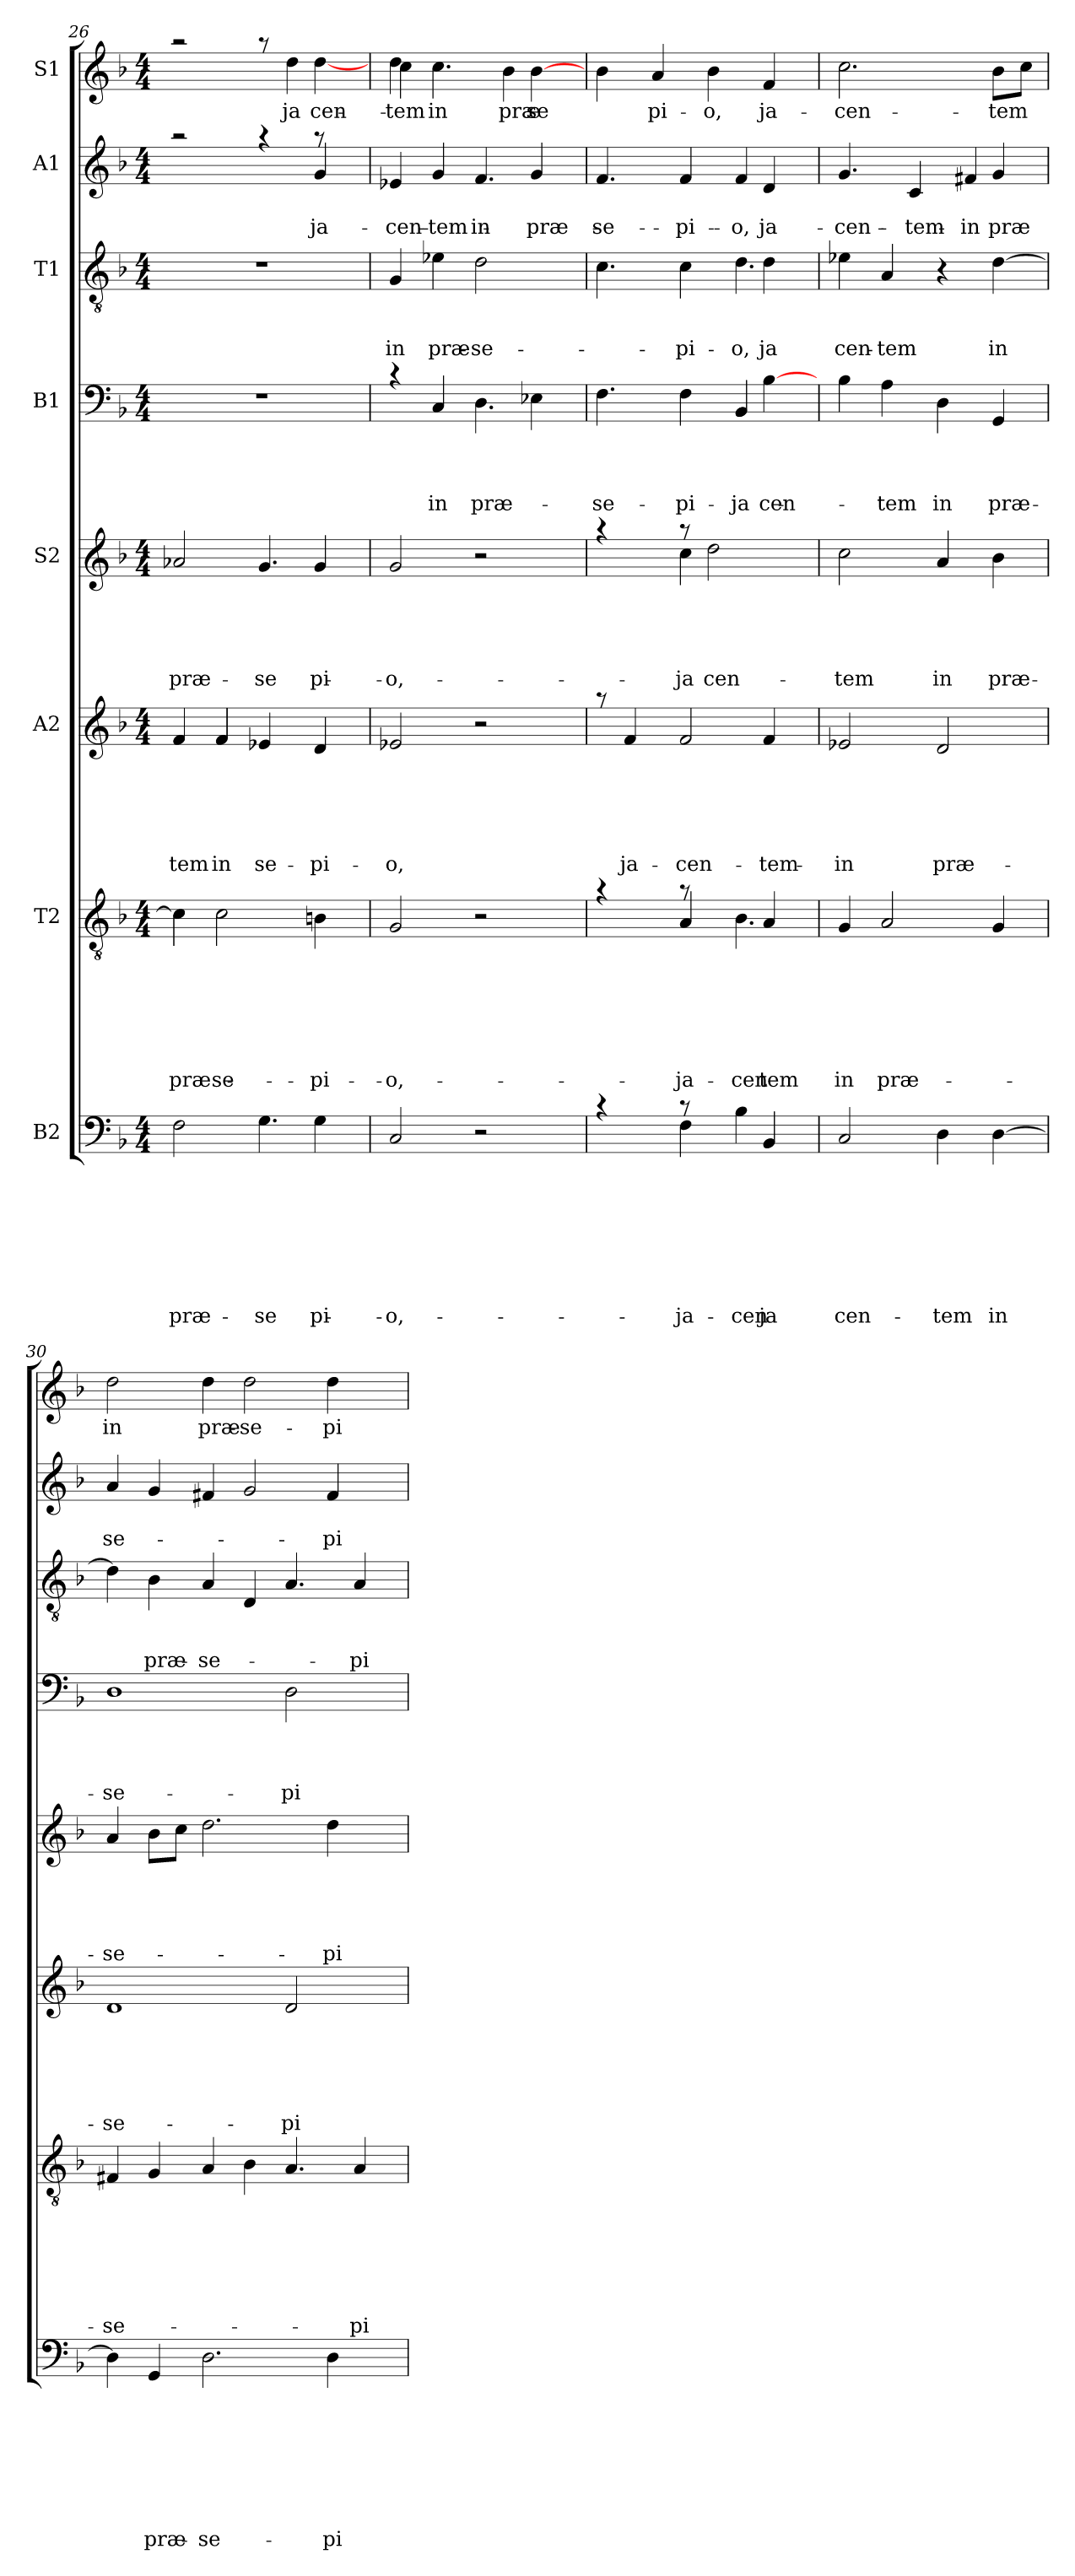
**kern	**text	**text	**text	**text	**text	**text	**text	**text	**kern	**text	**text	**text	**text	**text	**text	**text	**kern	**text	**text	**text	**text	**text	**text	**kern	**text	**text	**text	**text	**text	**kern	**text	**text	**text	**text	**kern	**text	**text	**text	**kern	**text	**text	**kern	**text
*part8	*part8	*part8	*part8	*part8	*part8	*part8	*part8	*part8	*part7	*part7	*part7	*part7	*part7	*part7	*part7	*part7	*part6	*part6	*part6	*part6	*part6	*part6	*part6	*part5	*part5	*part5	*part5	*part5	*part5	*part4	*part4	*part4	*part4	*part4	*part3	*part3	*part3	*part3	*part2	*part2	*part2	*part1	*part1
*staff8	*staff8	*staff8	*staff8	*staff8	*staff8	*staff8	*staff8	*staff8	*staff7	*staff7	*staff7	*staff7	*staff7	*staff7	*staff7	*staff7	*staff6	*staff6	*staff6	*staff6	*staff6	*staff6	*staff6	*staff5	*staff5	*staff5	*staff5	*staff5	*staff5	*staff4	*staff4	*staff4	*staff4	*staff4	*staff3	*staff3	*staff3	*staff3	*staff2	*staff2	*staff2	*staff1	*staff1
*I"B2	*	*	*	*	*	*	*	*	*I"T2	*	*	*	*	*	*	*	*I"A2	*	*	*	*	*	*	*I"S2	*	*	*	*	*	*I"B1	*	*	*	*	*I"T1	*	*	*	*I"A1	*	*	*I"S1	*
*clefF4	*	*	*	*	*	*	*	*	*clefGv2	*	*	*	*	*	*	*	*clefG2	*	*	*	*	*	*	*clefG2	*	*	*	*	*	*clefF4	*	*	*	*	*clefGv2	*	*	*	*clefG2	*	*	*clefG2	*
*k[b-]	*	*	*	*	*	*	*	*	*k[b-]	*	*	*	*	*	*	*	*k[b-]	*	*	*	*	*	*	*k[b-]	*	*	*	*	*	*k[b-]	*	*	*	*	*k[b-]	*	*	*	*k[b-]	*	*	*k[b-]	*
*F:	*	*	*	*	*	*	*	*	*F:	*	*	*	*	*	*	*	*F:	*	*	*	*	*	*	*F:	*	*	*	*	*	*F:	*	*	*	*	*F:	*	*	*	*F:	*	*	*F:	*
*M4/4	*	*	*	*	*	*	*	*	*M4/4	*	*	*	*	*	*	*	*M4/4	*	*	*	*	*	*	*M4/4	*	*	*	*	*	*M4/4	*	*	*	*	*M4/4	*	*	*	*M4/4	*	*	*M4/4	*
=26	=26	=26	=26	=26	=26	=26	=26	=26	=26	=26	=26	=26	=26	=26	=26	=26	=26	=26	=26	=26	=26	=26	=26	=26	=26	=26	=26	=26	=26	=26	=26	=26	=26	=26	=26	=26	=26	=26	=26	=26	=26	=26	=26
!	!	!	!	!	!	!	!	!LO:LY:b	!	!	!	!	!	!	!	!LO:LY:b	!	!	!	!	!	!	!LO:LY:b	!	!	!	!	!	!	!	!	!	!	!	!	!	!	!	!	!	!	!	!
*^	*	*	*	*	*	*	*	*	*^	*	*	*	*	*	*	*	*^	*	*	*	*	*	*	*	*	*	*	*	*	*	*	*	*	*	*	*	*	*	*	*	*	*	*
!	!	!	!	!	!	!	!	!	!	!	!	!	!	!	!	!	!	!	!	!	!	!	!	!	!	!LO:LY:b	!	!	!	!	!	!LO:LY:b	!	!	!	!	!	!	!	!	!	!	!	!	!	!
*	*	*	*	*	*	*	*	*	*	*	*	*	*	*	*	*	*	*	*	*	*	*	*	*	*	*	*^	*	*	*	*	*	*	*	*	*	*	*	*	*	*	*^	*	*	*^	*
2F\	2.ryy	.	.	.	.	.	.	.	præ-	4c\]	4c\	.	.	.	.	.	.	præ-	4f/	4f/	.	.	.	.	.	-tem	2a-X/	2.ryy	.	.	.	.	præ-	1r	.	.	.	.	1r	.	.	.	2raa	2.ryy	.	.	2raa	2.ryy	.
!	!	!	!	!	!	!	!	!	!	!	!	!	!	!	!	!	!	!LO:LY:b	!	!	!	!	!	!	!	!LO:LY:b	!	!	!	!	!	!	!	!	!	!	!	!	!	!	!	!	!	!	!	!	!	!	!
!	!	!	!	!	!	!	!	!	!	!	!	!	!	!	!	!	!	!	!	!	!	!	!	!	!	!LO:LY:b	!	!	!	!	!	!	!	!	!	!	!	!	!	!	!	!	!	!	!	!	!	!	!
.	.	.	.	.	.	.	.	.	.	2.ryy	2c\	.	.	.	.	.	.	-se-	4f/	4f/	.	.	.	.	.	in	.	.	.	.	.	.	.	.	.	.	.	.	.	.	.	.	.	.	.	.	.	.	.
!	!	!	!	!	!	!	!	!	!LO:LY:b	!	!	!	!	!	!	!	!	!	!	!	!	!	!	!	!	!LO:LY:b	!	!	!	!	!	!	!LO:LY:b	!	!	!	!	!	!	!	!	!	!	!	!	!	!	!	!
4.G\	.	.	.	.	.	.	.	.	-se-	.	.	.	.	.	.	.	.	.	4e-X/	2ryy	.	.	.	.	.	-se-	4.g/	.	.	.	.	.	-se-	.	.	.	.	.	.	.	.	.	4raa	.	.	.	8raa	.	.
!	!	!	!	!	!	!	!	!	!	!	!	!	!	!	!	!	!	!	!	!	!	!	!	!	!	!	!	!	!	!	!	!	!	!	!	!	!	!	!	!	!	!	!	!	!	!	!	!	!LO:LY:b
.	.	.	.	.	.	.	.	.	.	.	.	.	.	.	.	.	.	.	.	.	.	.	.	.	.	.	.	.	.	.	.	.	.	.	.	.	.	.	.	.	.	.	.	.	.	.	4dd\	.	ja-
!	!	!	!	!	!	!	!	!	!LO:LY:b	!	!	!	!	!	!	!	!	!LO:LY:b	!	!	!	!	!	!	!	!LO:LY:b	!	!	!	!	!	!	!LO:LY:b	!	!	!	!	!	!	!	!	!	!	!	!	!LO:LY:b	!	!	!LO:LY:b
.	4G\	.	.	.	.	.	.	.	-pi-	.	4Bn\	.	.	.	.	.	.	-pi-	4d/	.	.	.	.	.	.	-pi-	.	4g/	.	.	.	.	-pi-	.	.	.	.	.	.	.	.	.	8raa	4g/	.	ja-	.	[<4dd\	-cen-
8ryy	.	.	.	.	.	.	.	.	.	.	.	.	.	.	.	.	.	.	.	.	.	.	.	.	.	.	8ryy	.	.	.	.	.	.	.	.	.	.	.	.	.	.	.	8ryy	.	.	.	8ryy	.	.
*v	*v	*	*	*	*	*	*	*	*	*	*	*	*	*	*	*	*	*	*v	*v	*	*	*	*	*	*	*v	*v	*	*	*	*	*	*	*	*	*	*	*	*	*	*	*	*	*	*	*v	*v	*
*	*	*	*	*	*	*	*	*	*v	*v	*	*	*	*	*	*	*	*	*	*	*	*	*	*	*	*	*	*	*	*	*	*	*	*	*	*	*	*	*	*	*	*	*	*	*
!!LO:LB:g=z
=27!	=27!	=27!	=27!	=27!	=27!	=27!	=27!	=27!	=27!	=27!	=27!	=27!	=27!	=27!	=27!	=27!	=27!	=27!	=27!	=27!	=27!	=27!	=27!	=27!	=27!	=27!	=27!	=27!	=27!	=27!	=27!	=27!	=27!	=27!	=27!	=27!	=27!	=27!	=27!	=27!	=27!	=27!	=27!	=27!
!	!	!	!	!	!	!	!	!LO:LY:b	!	!	!	!	!	!	!	!LO:LY:b	!	!	!	!	!	!	!LO:LY:b	!	!	!	!	!	!LO:LY:b	!	!	!	!	!	!	!	!	!LO:LY:b	!	!	!	!LO:LY:b	!	!LO:LY:b
*	*	*	*	*	*	*	*	*	*	*	*	*	*	*	*	*	*	*	*	*	*	*	*	*	*	*	*	*	*	*^	*	*	*	*	*	*	*	*	*	*	*	*	*^	*
*	*	*	*	*	*	*	*	*	*	*	*	*	*	*	*	*	*	*	*	*	*	*	*	*	*	*	*	*	*	*	*	*	*	*	*	*	*	*	*	*	*	*	*	*	*^	*
2C/	.	.	.	.	.	.	.	-o,	2G/	.	.	.	.	.	.	-o,	2e-X/	.	.	.	.	.	o,	2g/	.	.	.	.	-o,	4rc	2.ryy	.	.	.	.	4G/	.	.	in	4e-X/	2.ryy	.	-cen-	4dd\	4cc\	2.ryy	-tem
!	!	!	!	!	!	!	!	!	!	!	!	!	!	!	!	!	!	!	!	!	!	!	!	!	!	!	!	!	!	!	!	!	!	!	!LO:LY:b	!	!	!	!LO:LY:b	!	!	!	!LO:LY:b	!	!	!	!LO:LY:b
.	.	.	.	.	.	.	.	.	.	.	.	.	.	.	.	.	.	.	.	.	.	.	.	.	.	.	.	.	.	4C/	.	.	.	.	in	4e-X\	.	.	præ-	4g/	.	.	-tem	2.ryy	4.cc\	.	in
!	!	!	!	!	!	!	!	!	!	!	!	!	!	!	!	!	!	!	!	!	!	!	!	!	!	!	!	!	!	!	!	!	!	!	!LO:LY:b	!	!	!	!LO:LY:b	!	!	!	!LO:LY:b	!	!	!	!
2r	.	.	.	.	.	.	.	.	2r	.	.	.	.	.	.	.	2r	.	.	.	.	.	.	2r	.	.	.	.	.	4.D\	.	.	.	.	præ-	2d\	.	.	-se-	4.f/	.	.	in	.	.	.	.
!	!	!	!	!	!	!	!	!	!	!	!	!	!	!	!	!	!	!	!	!	!	!	!	!	!	!	!	!	!	!	!	!	!	!	!	!	!	!	!	!	!	!	!	!	!	!	!LO:LY:b
.	.	.	.	.	.	.	.	.	.	.	.	.	.	.	.	.	.	.	.	.	.	.	.	.	.	.	.	.	.	.	.	.	.	.	.	.	.	.	.	.	.	.	.	.	4b-\	.	præ-
!	!	!	!	!	!	!	!	!	!	!	!	!	!	!	!	!	!	!	!	!	!	!	!	!	!	!	!	!	!	!	!	!	!	!	!	!	!	!	!	!	!	!	!LO:LY:b	!	!	!	!LO:LY:b
.	.	.	.	.	.	.	.	.	.	.	.	.	.	.	.	.	.	.	.	.	.	.	.	.	.	.	.	.	.	.	4E-X\	.	.	.	.	.	.	.	.	.	4g/	.	præ-	.	.	[>4b-\	-se-
.	.	.	.	.	.	.	.	.	.	.	.	.	.	.	.	.	.	.	.	.	.	.	.	.	.	.	.	.	.	8ryy	.	.	.	.	.	.	.	.	.	8ryy	.	.	.	.	8ryy	.	.
*	*	*	*	*	*	*	*	*	*	*	*	*	*	*	*	*	*	*	*	*	*	*	*	*	*	*	*	*	*	*v	*v	*	*	*	*	*	*	*	*	*	*	*	*	*	*v	*v	*
=28!	=28!	=28!	=28!	=28!	=28!	=28!	=28!	=28!	=28!	=28!	=28!	=28!	=28!	=28!	=28!	=28!	=28!	=28!	=28!	=28!	=28!	=28!	=28!	=28!	=28!	=28!	=28!	=28!	=28!	=28!	=28!	=28!	=28!	=28!	=28!	=28!	=28!	=28!	=28!	=28!	=28!	=28!	=28!	=28!	=28!
*^	*	*	*	*	*	*	*	*	*^	*	*	*	*	*	*	*	*^	*	*	*	*	*	*	*^	*	*	*	*	*	*	*	*	*	*	*	*	*	*	*	*	*	*	*	*	*
*	*^	*	*	*	*	*	*	*	*	*	*^	*	*	*	*	*	*	*	*	*	*	*	*	*	*	*	*	*	*	*	*	*	*	*	*	*	*	*	*	*	*	*	*	*	*	*	*	*	*
*	*	*^	*	*	*	*	*	*	*	*	*	*	*	*	*	*	*	*	*	*	*	*	*	*	*	*	*	*	*	*	*	*	*	*	*	*	*	*	*	*	*	*	*	*	*	*	*	*	*	*	*
!	!	!	!	!	!	!	!	!	!	!	!	!	!	!	!	!	!	!	!	!	!	!	!	!	!	!	!	!	!	!	!	!	!	!	!	!	!	!	!	!	!LO:LY:b	!	!	!	!	!	!	!	!LO:LY:b	!	!	!
*	*	*	*	*	*	*	*	*	*	*	*	*	*	*	*	*	*	*	*	*	*	*	*	*	*	*	*	*	*	*	*	*	*	*	*	*	*^	*	*	*	*	*^	*	*	*	*	*	*	*	*	*	*
*	*	*	*	*	*	*	*	*	*	*	*	*	*	*	*	*	*	*	*	*	*	*	*	*	*	*	*	*	*	*	*	*	*	*	*	*	*	*^	*	*	*	*	*	*	*	*	*	*	*	*	*	*v	*v	*
4rc	4.ryy	2.ryy	2.ryy	.	.	.	.	.	.	.	.	4ra	4.ryy	2.ryy	.	.	.	.	.	.	.	8raa	2.ryy	.	.	.	.	.	.	4raa	4.ryy	.	.	.	.	.	4.F\	2ryy	2.ryy	.	.	.	-se-	4.c\	2.ryy	.	.	.	4.f/	2.ryy	.	-se-	4b-\	.
!	!	!	!	!	!	!	!	!	!	!	!	!	!	!	!	!	!	!	!	!	!	!	!	!	!	!	!	!	!LO:LY:b	!	!	!	!	!	!	!	!	!	!	!	!	!	!	!	!	!	!	!	!	!	!	!	!	!
.	.	.	.	.	.	.	.	.	.	.	.	.	.	.	.	.	.	.	.	.	.	4f/	.	.	.	.	.	.	ja-	.	.	.	.	.	.	.	.	.	.	.	.	.	.	.	.	.	.	.	.	.	.	.	.	.
!	!	!	!	!	!	!	!	!	!	!	!	!	!	!	!	!	!	!	!	!	!	!	!	!	!	!	!	!	!	!	!	!	!	!	!	!	!	!	!	!	!	!	!	!	!	!	!	!	!	!	!	!	!	!LO:LY:b
8ryy	.	.	.	.	.	.	.	.	.	.	.	8ryy	.	.	.	.	.	.	.	.	.	.	.	.	.	.	.	.	.	8ryy	.	.	.	.	.	.	.	.	.	.	.	.	.	.	.	.	.	.	.	.	.	.	4a/	-pi-
!	!	!	!	!	!	!	!	!	!	!	!LO:LY:b	!	!	!	!	!	!	!	!	!	!LO:LY:b	!	!	!	!	!	!	!	!LO:LY:b	!	!	!	!	!	!	!LO:LY:b	!	!	!	!	!	!	!LO:LY:b	!	!	!	!	!LO:LY:b	!	!	!	!LO:LY:b	!	!
8rc	4F\	.	.	.	.	.	.	.	.	.	ja-	8ra	4A/	.	.	.	.	.	.	.	ja-	2f/	.	.	.	.	.	.	-cen-	8raa	4cc\	.	.	.	.	-ja-	4F\	.	.	.	.	.	-pi-	4c\	.	.	.	-pi-	4f/	.	.	-pi-	.	.
!	!	!	!	!	!	!	!	!	!	!	!	!	!	!	!	!	!	!	!	!	!	!	!	!	!	!	!	!	!	!	!	!	!	!	!	!LO:LY:b	!	!	!	!	!	!	!	!	!	!	!	!	!	!	!	!	!	!LO:LY:b
2ryy	.	.	.	.	.	.	.	.	.	.	.	2ryy	.	.	.	.	.	.	.	.	.	.	.	.	.	.	.	.	.	2dd\	.	.	.	.	.	cen-	.	8ryy	.	.	.	.	.	.	.	.	.	.	.	.	.	.	4b-\	-o,
!	!	!	!	!	!	!	!	!	!	!	!LO:LY:b	!	!	!	!	!	!	!	!	!	!LO:LY:b	!	!	!	!	!	!	!	!	!	!	!	!	!	!	!	!	!	!	!	!	!	!LO:LY:b	!	!	!	!	!	!	!	!	!	!	!
!	!	!	!	!	!	!	!	!	!	!	!	!	!	!	!	!	!	!	!	!	!	!	!	!	!	!	!	!	!	!	!	!	!	!	!	!	!	!	!	!	!	!	!LO:LY:b	!	!	!	!	!LO:LY:b	!	!	!	!LO:LY:b	!	!
.	4B-\	.	.	.	.	.	.	.	.	.	-cen-	.	4.B-\	.	.	.	.	.	.	.	-cen-	.	.	.	.	.	.	.	.	.	4.ryy	.	.	.	.	.	4BB-/	4BB-/	.	.	.	.	ja-	4.d\	.	.	.	-o,	4f/	.	.	-o,	.	.
!	!	!	!	!	!	!	!	!	!	!	!LO:LY:b	!	!	!	!	!	!	!	!	!	!	!	!	!	!	!	!	!	!	!	!	!	!	!	!	!	!	!	!	!	!	!	!	!	!	!	!	!	!	!	!	!	!	!
!	!	!	!	!	!	!	!	!	!	!	!LO:LY:b	!	!	!	!	!	!	!	!	!	!LO:LY:b	!	!	!	!	!	!	!	!LO:LY:b	!	!	!	!	!	!	!	!	!	!	!	!	!	!LO:LY:b	!	!	!	!	!LO:LY:b	!	!	!	!LO:LY:b	!	!LO:LY:b
.	.	4BB-/	4BB-/	.	.	.	.	.	.	.	ja-	.	.	4A/	.	.	.	.	.	.	-tem	.	4f/	.	.	.	.	.	-tem	.	.	.	.	.	.	.	.	.	[>4B-\	.	.	.	-cen-	.	4d\	.	.	ja-	.	4d/	.	ja-	4f/	ja-
.	8ryy	.	.	.	.	.	.	.	.	.	.	.	.	.	.	.	.	.	.	.	.	8ryy	.	.	.	.	.	.	.	.	.	.	.	.	.	.	8ryy	8ryy	.	.	.	.	.	.	.	.	.	.	8ryy	.	.	.	.	.
*	*v	*v	*v	*	*	*	*	*	*	*	*	*	*	*	*	*	*	*	*	*	*	*v	*v	*	*	*	*	*	*	*v	*v	*	*	*	*	*	*	*v	*v	*	*	*	*	*v	*v	*	*	*	*	*	*	*	*	*
*	*	*	*	*	*	*	*	*	*	*v	*v	*v	*	*	*	*	*	*	*	*	*	*	*	*	*	*	*	*	*	*	*	*	*	*	*	*	*	*	*	*	*	*	*	*	*	*	*	*
=29!	=29!	=29!	=29!	=29!	=29!	=29!	=29!	=29!	=29!	=29!	=29!	=29!	=29!	=29!	=29!	=29!	=29!	=29!	=29!	=29!	=29!	=29!	=29!	=29!	=29!	=29!	=29!	=29!	=29!	=29!	=29!	=29!	=29!	=29!	=29!	=29!	=29!	=29!	=29!	=29!	=29!	=29!	=29!	=29!	=29!	=29!
!	!	!	!	!	!	!	!	!	!LO:LY:b	!	!	!	!	!	!	!	!LO:LY:b	!	!	!	!	!	!	!LO:LY:b	!	!	!	!	!	!LO:LY:b	!	!	!	!	!	!	!	!	!	!LO:LY:b	!	!	!	!LO:LY:b	!	!LO:LY:b
*v	*v	*	*	*	*	*	*	*	*	*	*	*	*	*	*	*	*	*	*	*	*	*	*	*	*	*	*	*	*	*	*v	*v	*	*	*	*	*	*	*	*	*	*	*	*	*	*
2C/	.	.	.	.	.	.	.	-cen-	4G/	.	.	.	.	.	.	in	2e-X/	.	.	.	.	.	in	2cc\	.	.	.	.	-tem	4B-\	.	.	.	.	4e-X\	.	.	-cen-	4.g/	2.ryy	.	-cen-	2.cc\	-cen-
!	!	!	!	!	!	!	!	!	!	!	!	!	!	!	!	!LO:LY:b	!	!	!	!	!	!	!	!	!	!	!	!	!	!	!	!	!	!LO:LY:b	!	!	!	!LO:LY:b	!	!	!	!	!	!
.	.	.	.	.	.	.	.	.	2A/	.	.	.	.	.	.	præ-	.	.	.	.	.	.	.	.	.	.	.	.	.	4A\	.	.	.	-tem	4A/	.	.	-tem	.	.	.	.	.	.
!	!	!	!	!	!	!	!	!	!	!	!	!	!	!	!	!	!	!	!	!	!	!	!	!	!	!	!	!	!	!	!	!	!	!	!	!	!	!	!	!	!	!LO:LY:b	!	!
.	.	.	.	.	.	.	.	.	.	.	.	.	.	.	.	.	.	.	.	.	.	.	.	.	.	.	.	.	.	.	.	.	.	.	.	.	.	.	4c/	.	.	-tem	.	.
!	!	!	!	!	!	!	!	!LO:LY:b	!	!	!	!	!	!	!	!	!	!	!	!	!	!	!LO:LY:b	!	!	!	!	!	!LO:LY:b	!	!	!	!	!LO:LY:b	!	!	!	!	!	!	!	!	!	!
4D\	.	.	.	.	.	.	.	-tem	.	.	.	.	.	.	.	.	2d/	.	.	.	.	.	præ-	4a/	.	.	.	.	in	4D\	.	.	.	in	4r	.	.	.	.	.	.	.	.	.
!	!	!	!	!	!	!	!	!	!	!	!	!	!	!	!	!	!	!	!	!	!	!	!	!	!	!	!	!	!	!	!	!	!	!	!	!	!	!	!	!	!	!LO:LY:b	!	!
.	.	.	.	.	.	.	.	.	.	.	.	.	.	.	.	.	.	.	.	.	.	.	.	.	.	.	.	.	.	.	.	.	.	.	.	.	.	.	4f#X/	.	.	in	.	.
!	!	!	!	!	!	!	!	!LO:LY:b	!	!	!	!	!	!	!	!	!	!	!	!	!	!	!	!	!	!	!	!	!LO:LY:b	!	!	!	!	!LO:LY:b	!	!	!	!LO:LY:b	!	!	!	!LO:LY:b	!	!LO:LY:b
[>4D\	.	.	.	.	.	.	.	in	4G/	.	.	.	.	.	.	.	.	.	.	.	.	.	.	4b-\	.	.	.	.	præ-	4GG/	.	.	.	præ-	[>4d\	.	.	in	.	4g/	.	præ-	8b-\L	-tem
.	.	.	.	.	.	.	.	.	.	.	.	.	.	.	.	.	.	.	.	.	.	.	.	.	.	.	.	.	.	.	.	.	.	.	.	.	.	.	8ryy	.	.	.	8cc\J	.
*	*	*	*	*	*	*	*	*	*	*	*	*	*	*	*	*	*	*	*	*	*	*	*	*	*	*	*	*	*	*	*	*	*	*	*	*	*	*	*v	*v	*	*	*	*
=30!	=30!	=30!	=30!	=30!	=30!	=30!	=30!	=30!	=30!	=30!	=30!	=30!	=30!	=30!	=30!	=30!	=30!	=30!	=30!	=30!	=30!	=30!	=30!	=30!	=30!	=30!	=30!	=30!	=30!	=30!	=30!	=30!	=30!	=30!	=30!	=30!	=30!	=30!	=30!	=30!	=30!	=30!	=30!
!	!	!	!	!	!	!	!	!	!	!	!	!	!	!	!	!LO:LY:b	!	!	!	!	!	!	!LO:LY:b	!	!	!	!	!	!LO:LY:b	!	!	!	!	!LO:LY:b	!	!	!	!	!	!	!LO:LY:b	!	!LO:LY:b
4D\]	.	.	.	.	.	.	.	.	4F#X/	.	.	.	.	.	.	-se-	1d	.	.	.	.	.	-se-	4a/	.	.	.	.	-se-	1D	.	.	.	-se-	4d\]	.	.	.	4a/	.	-se-	2dd\	in
!	!	!	!	!	!	!	!	!LO:LY:b	!	!	!	!	!	!	!	!	!	!	!	!	!	!	!	!	!	!	!	!	!	!	!	!	!	!	!	!	!	!LO:LY:b	!	!	!	!	!
4GG/	.	.	.	.	.	.	.	præ-	4G/	.	.	.	.	.	.	.	.	.	.	.	.	.	.	8b-\L	.	.	.	.	.	.	.	.	.	.	4B-\	.	.	præ-	4g/	.	.	.	.
.	.	.	.	.	.	.	.	.	.	.	.	.	.	.	.	.	.	.	.	.	.	.	.	8cc\J	.	.	.	.	.	.	.	.	.	.	.	.	.	.	.	.	.	.	.
!	!	!	!	!	!	!	!	!LO:LY:b	!	!	!	!	!	!	!	!	!	!	!	!	!	!	!	!	!	!	!	!	!	!	!	!	!	!	!	!	!	!LO:LY:b	!	!	!	!	!LO:LY:b
2.D\	.	.	.	.	.	.	.	-se-	4A/	.	.	.	.	.	.	.	.	.	.	.	.	.	.	2.dd\	.	.	.	.	.	.	.	.	.	.	4A/	.	.	-se-	4f#X/	.	.	4dd\	præ-
!	!	!	!	!	!	!	!	!	!	!	!	!	!	!	!	!	!	!	!	!	!	!	!	!	!	!	!	!	!	!	!	!	!	!	!	!	!	!	!	!	!	!	!LO:LY:b
.	.	.	.	.	.	.	.	.	4B-\	.	.	.	.	.	.	.	.	.	.	.	.	.	.	.	.	.	.	.	.	.	.	.	.	.	4D/	.	.	.	2g/	.	.	2dd\	-se-
!	!	!	!	!	!	!	!	!	!	!	!	!	!	!	!	!	!	!	!	!	!	!	!LO:LY:b	!	!	!	!	!	!	!	!	!	!	!LO:LY:b	!	!	!	!	!	!	!	!	!
.	.	.	.	.	.	.	.	.	4.A/	.	.	.	.	.	.	.	2d/	.	.	.	.	.	-pi-	.	.	.	.	.	.	2D\	.	.	.	-pi-	4.A/	.	.	.	.	.	.	.	.
!	!	!	!	!	!	!	!	!LO:LY:b	!	!	!	!	!	!	!	!	!	!	!	!	!	!	!	!	!	!	!	!	!LO:LY:b	!	!	!	!	!	!	!	!	!	!	!	!LO:LY:b	!	!LO:LY:b
4D\	.	.	.	.	.	.	.	-pi-	.	.	.	.	.	.	.	.	.	.	.	.	.	.	.	4dd\	.	.	.	.	-pi-	.	.	.	.	.	.	.	.	.	4f#/	.	-pi-	4dd\	-pi-
!	!	!	!	!	!	!	!	!	!	!	!	!	!	!	!	!LO:LY:b	!	!	!	!	!	!	!	!	!	!	!	!	!	!	!	!	!	!	!	!	!	!LO:LY:b	!	!	!	!	!
.	.	.	.	.	.	.	.	.	4A/	.	.	.	.	.	.	-pi-	.	.	.	.	.	.	.	.	.	.	.	.	.	.	.	.	.	.	4A/	.	.	-pi-	.	.	.	.	.
8ryy	.	.	.	.	.	.	.	.	.	.	.	.	.	.	.	.	8ryy	.	.	.	.	.	.	8ryy	.	.	.	.	.	8ryy	.	.	.	.	.	.	.	.	8ryy	.	.	8ryy	.
=!	=!	=!	=!	=!	=!	=!	=!	=!	=!	=!	=!	=!	=!	=!	=!	=!	=!	=!	=!	=!	=!	=!	=!	=!	=!	=!	=!	=!	=!	=!	=!	=!	=!	=!	=!	=!	=!	=!	=!	=!	=!	=!	=!
*-	*-	*-	*-	*-	*-	*-	*-	*-	*-	*-	*-	*-	*-	*-	*-	*-	*-	*-	*-	*-	*-	*-	*-	*-	*-	*-	*-	*-	*-	*-	*-	*-	*-	*-	*-	*-	*-	*-	*-	*-	*-	*-	*-
